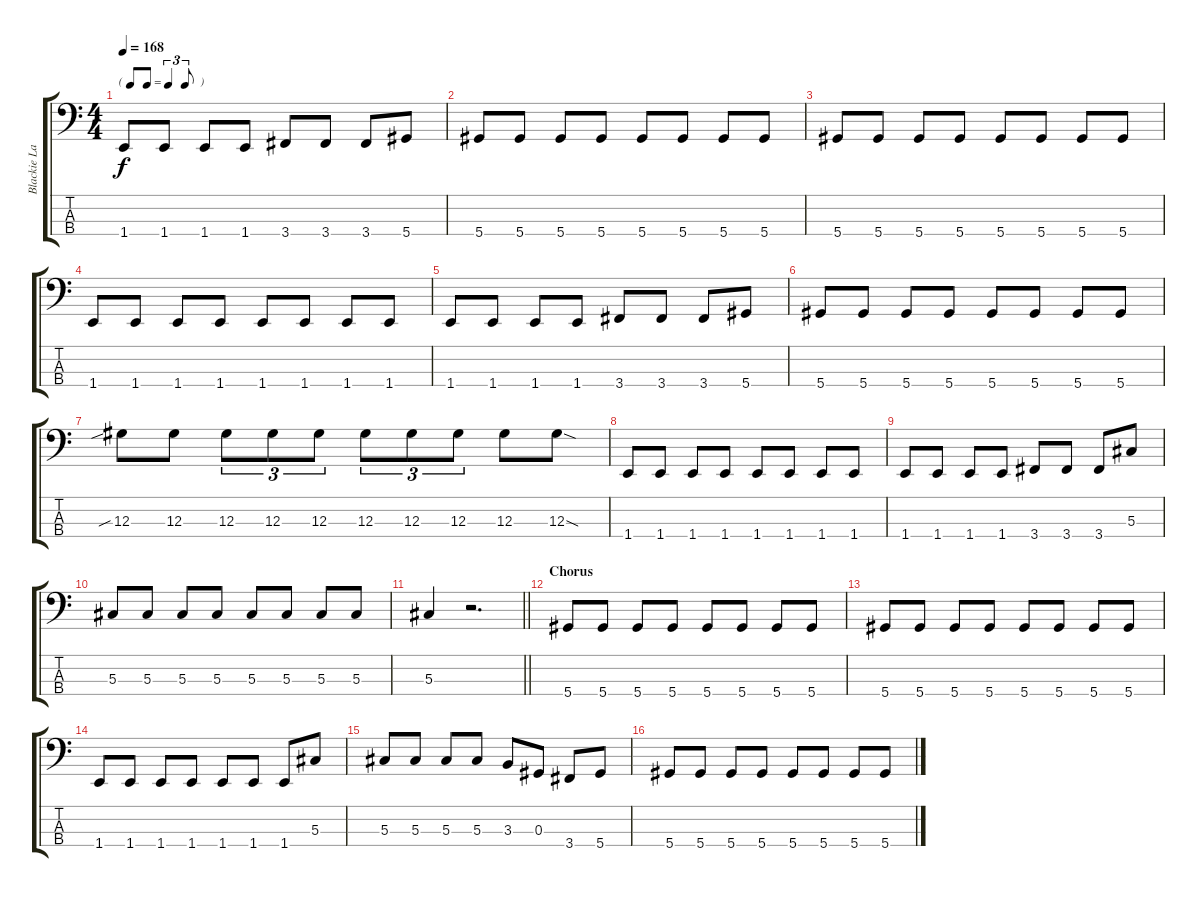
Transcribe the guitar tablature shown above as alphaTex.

\track ("Blackie Lawless (bass)" "Blackie La") {instrument electricbassfinger}
\staff {score tabs}
\tuning (Gb2 Db2 Ab1 Eb1) {hide}
\ts (4 4)
\tf triplet8th
\tempo 168
\clef f4
\ks c
1.4.8{dy f} 1.4.8 1.4.8 1.4.8 3.4.8 3.4.8 3.4.8 5.4.8 |
5.4.8 5.4.8 5.4.8 5.4.8 5.4.8 5.4.8 5.4.8 5.4.8 |
5.4.8 5.4.8 5.4.8 5.4.8 5.4.8 5.4.8 5.4.8 5.4.8 |
1.4.8 1.4.8 1.4.8 1.4.8 1.4.8 1.4.8 1.4.8 1.4.8 |
1.4.8 1.4.8 1.4.8 1.4.8 3.4.8 3.4.8 3.4.8 5.4.8 |
5.4.8 5.4.8 5.4.8 5.4.8 5.4.8 5.4.8 5.4.8 5.4.8 |
12.3{sib}.8 12.3.8 12.3.8{tu (3 2)} 12.3.8{tu (3 2)} 12.3.8{tu (3 2)} 12.3.8{tu (3 2)} 12.3.8{tu (3 2)} 12.3.8{tu (3 2)} 12.3.8 12.3{sod}.8 |
1.4.8 1.4.8 1.4.8 1.4.8 1.4.8 1.4.8 1.4.8 1.4.8 |
1.4.8 1.4.8 1.4.8 1.4.8 3.4.8 3.4.8 3.4.8 5.3.8 |
5.3.8 5.3.8 5.3.8 5.3.8 5.3.8 5.3.8 5.3.8 5.3.8 |
\barLineRight lightlight
5.3.4 r.2{d} |
\section ("" "Chorus")
5.4.8 5.4.8 5.4.8 5.4.8 5.4.8 5.4.8 5.4.8 5.4.8 |
5.4.8 5.4.8 5.4.8 5.4.8 5.4.8 5.4.8 5.4.8 5.4.8 |
1.4.8 1.4.8 1.4.8 1.4.8 1.4.8 1.4.8 1.4.8 5.3.8 |
5.3.8 5.3.8 5.3.8 5.3.8 3.3.8 0.3.8 3.4.8 5.4.8 |
5.4.8 5.4.8 5.4.8 5.4.8 5.4.8 5.4.8 5.4.8 5.4.8
